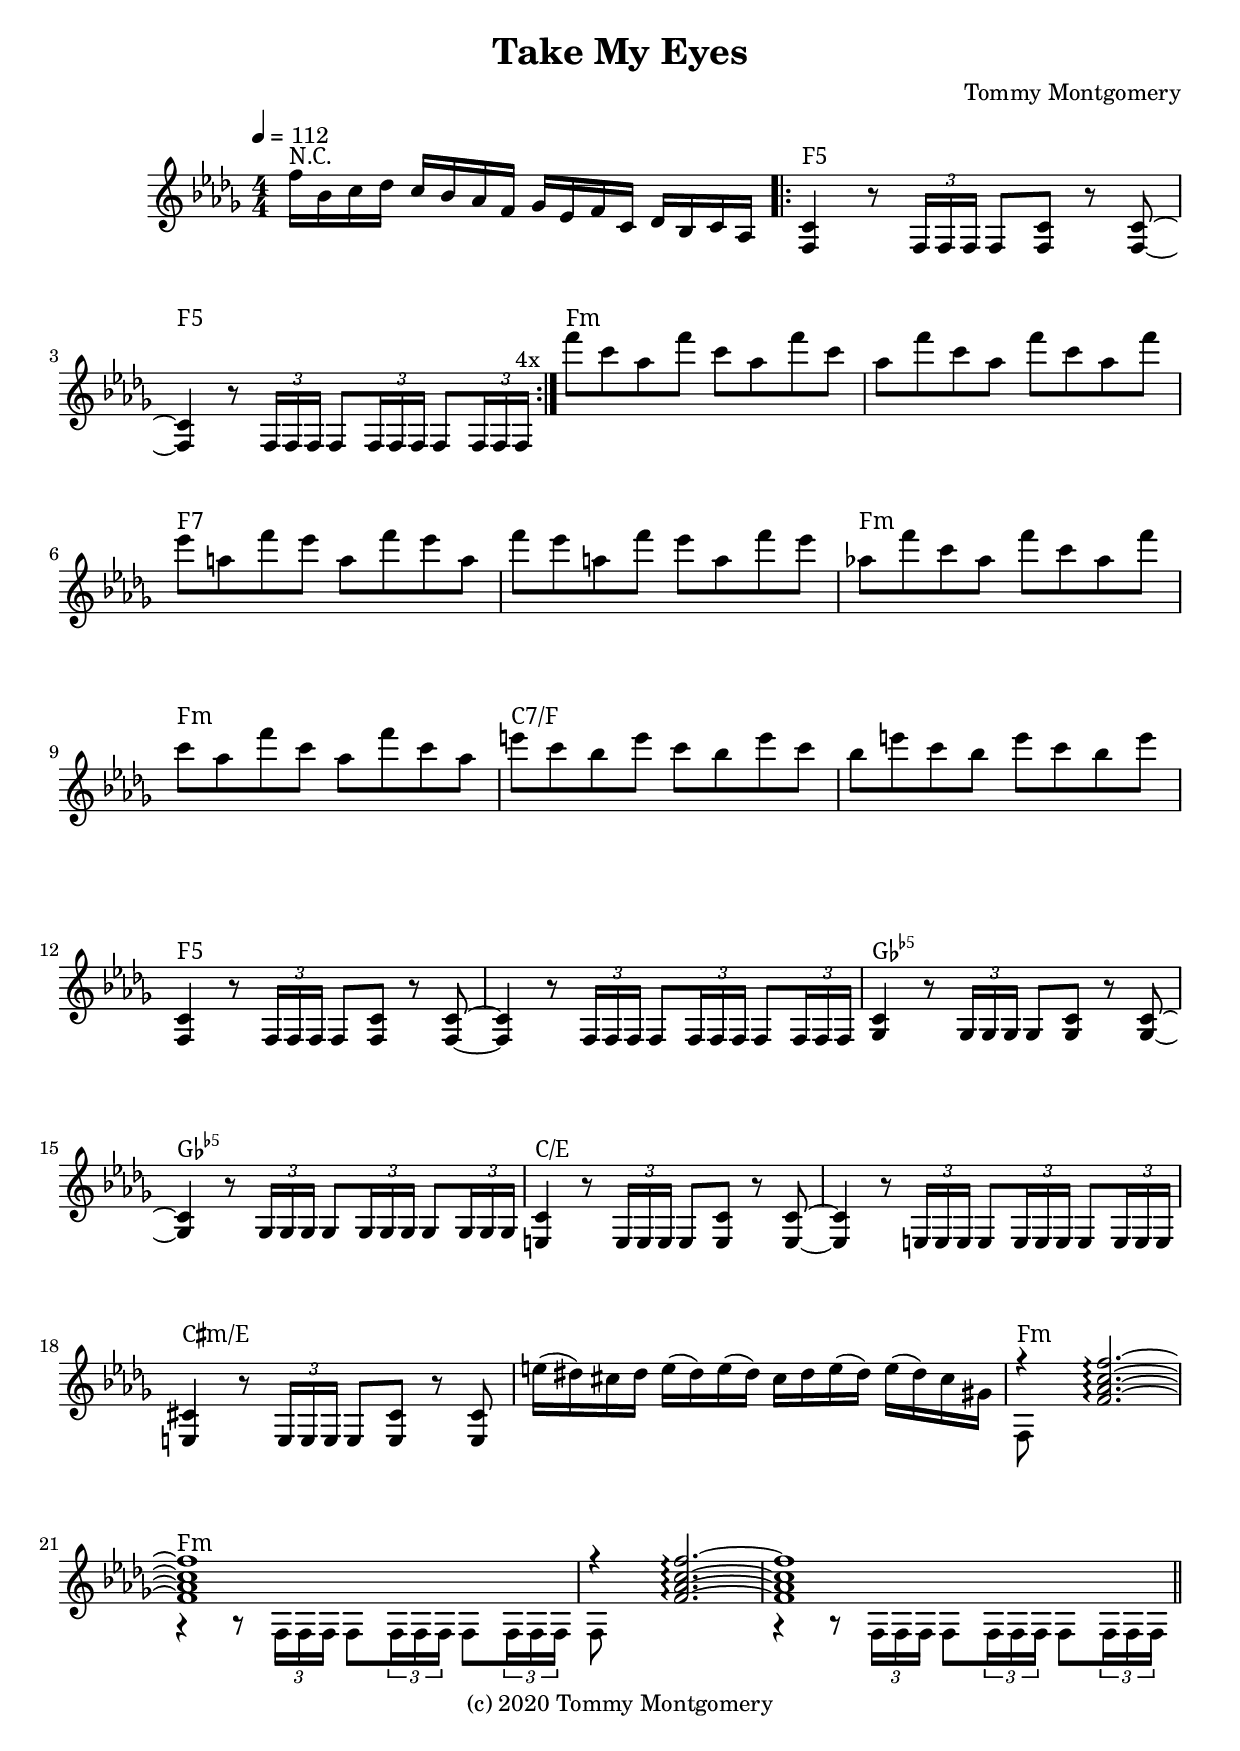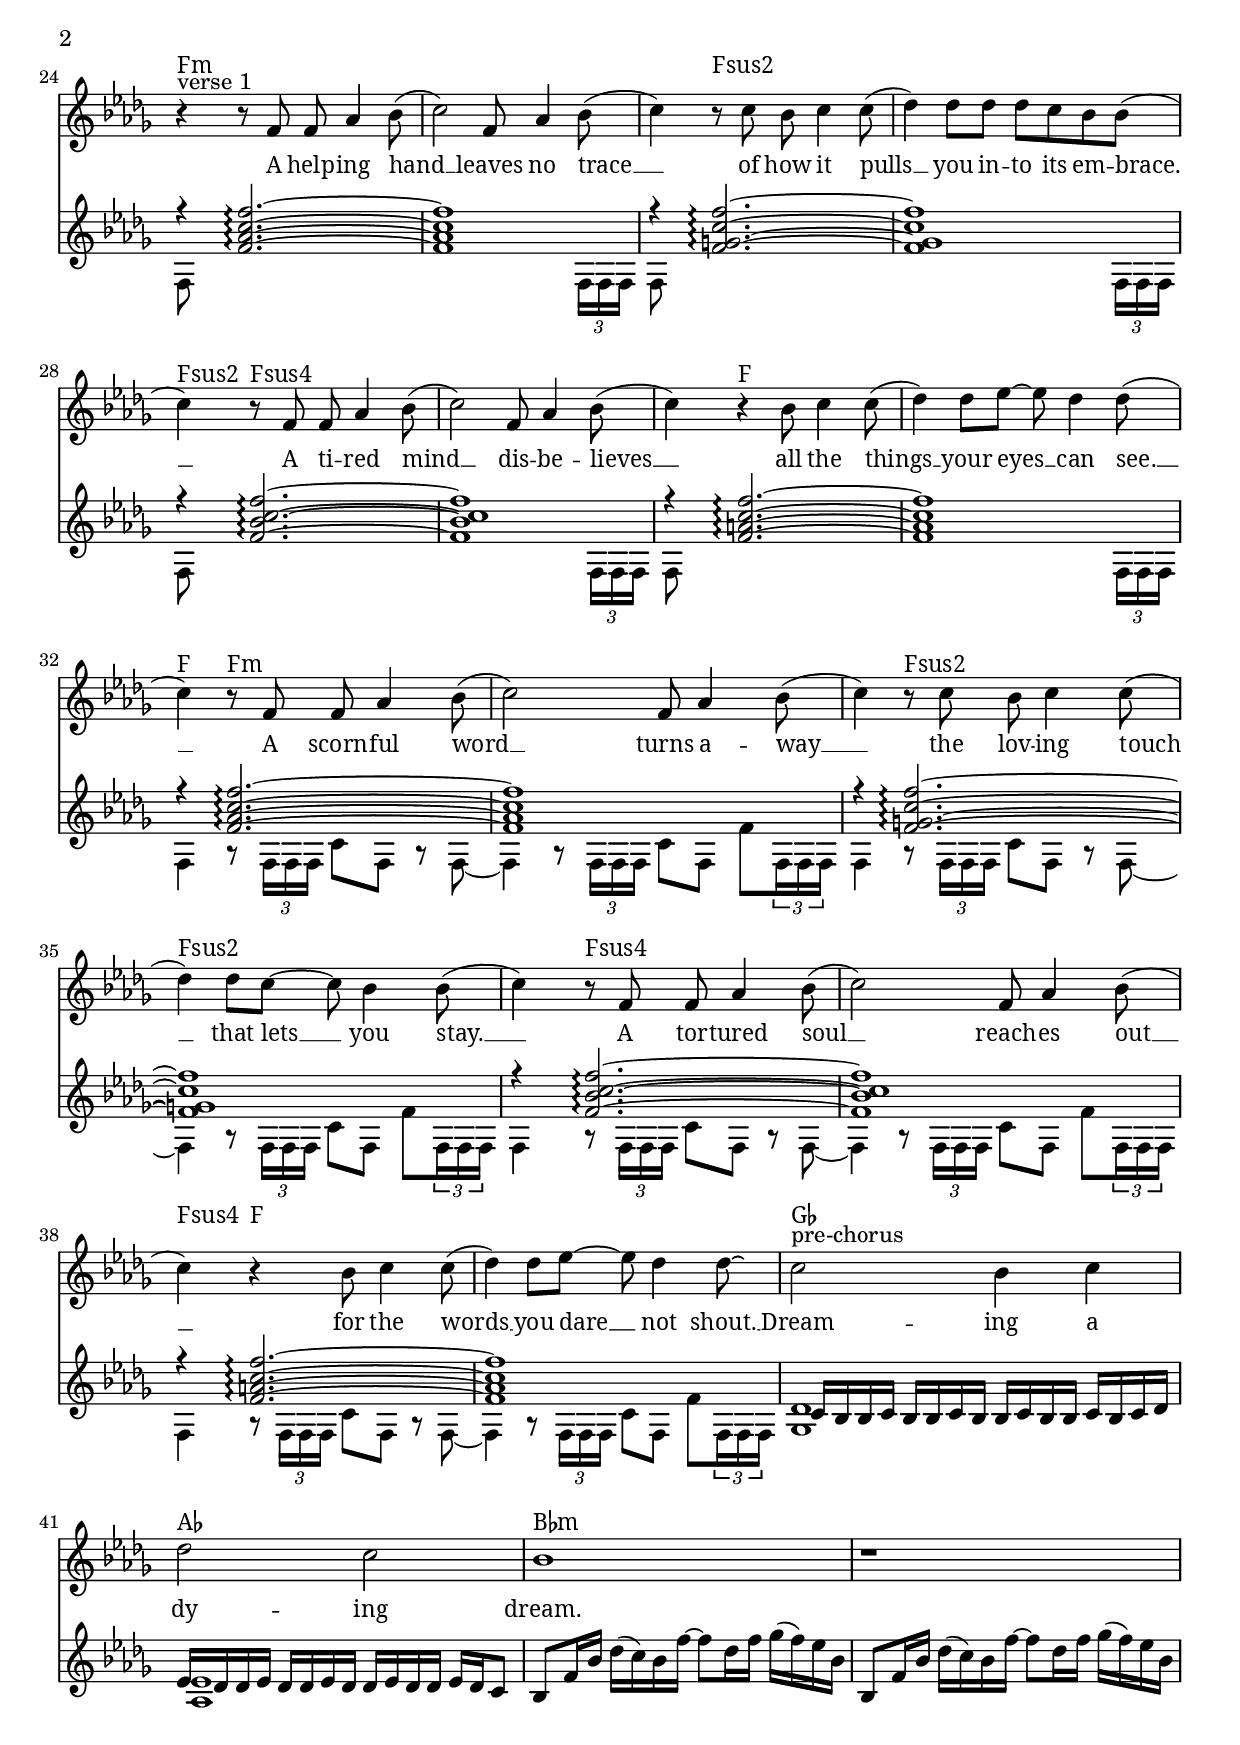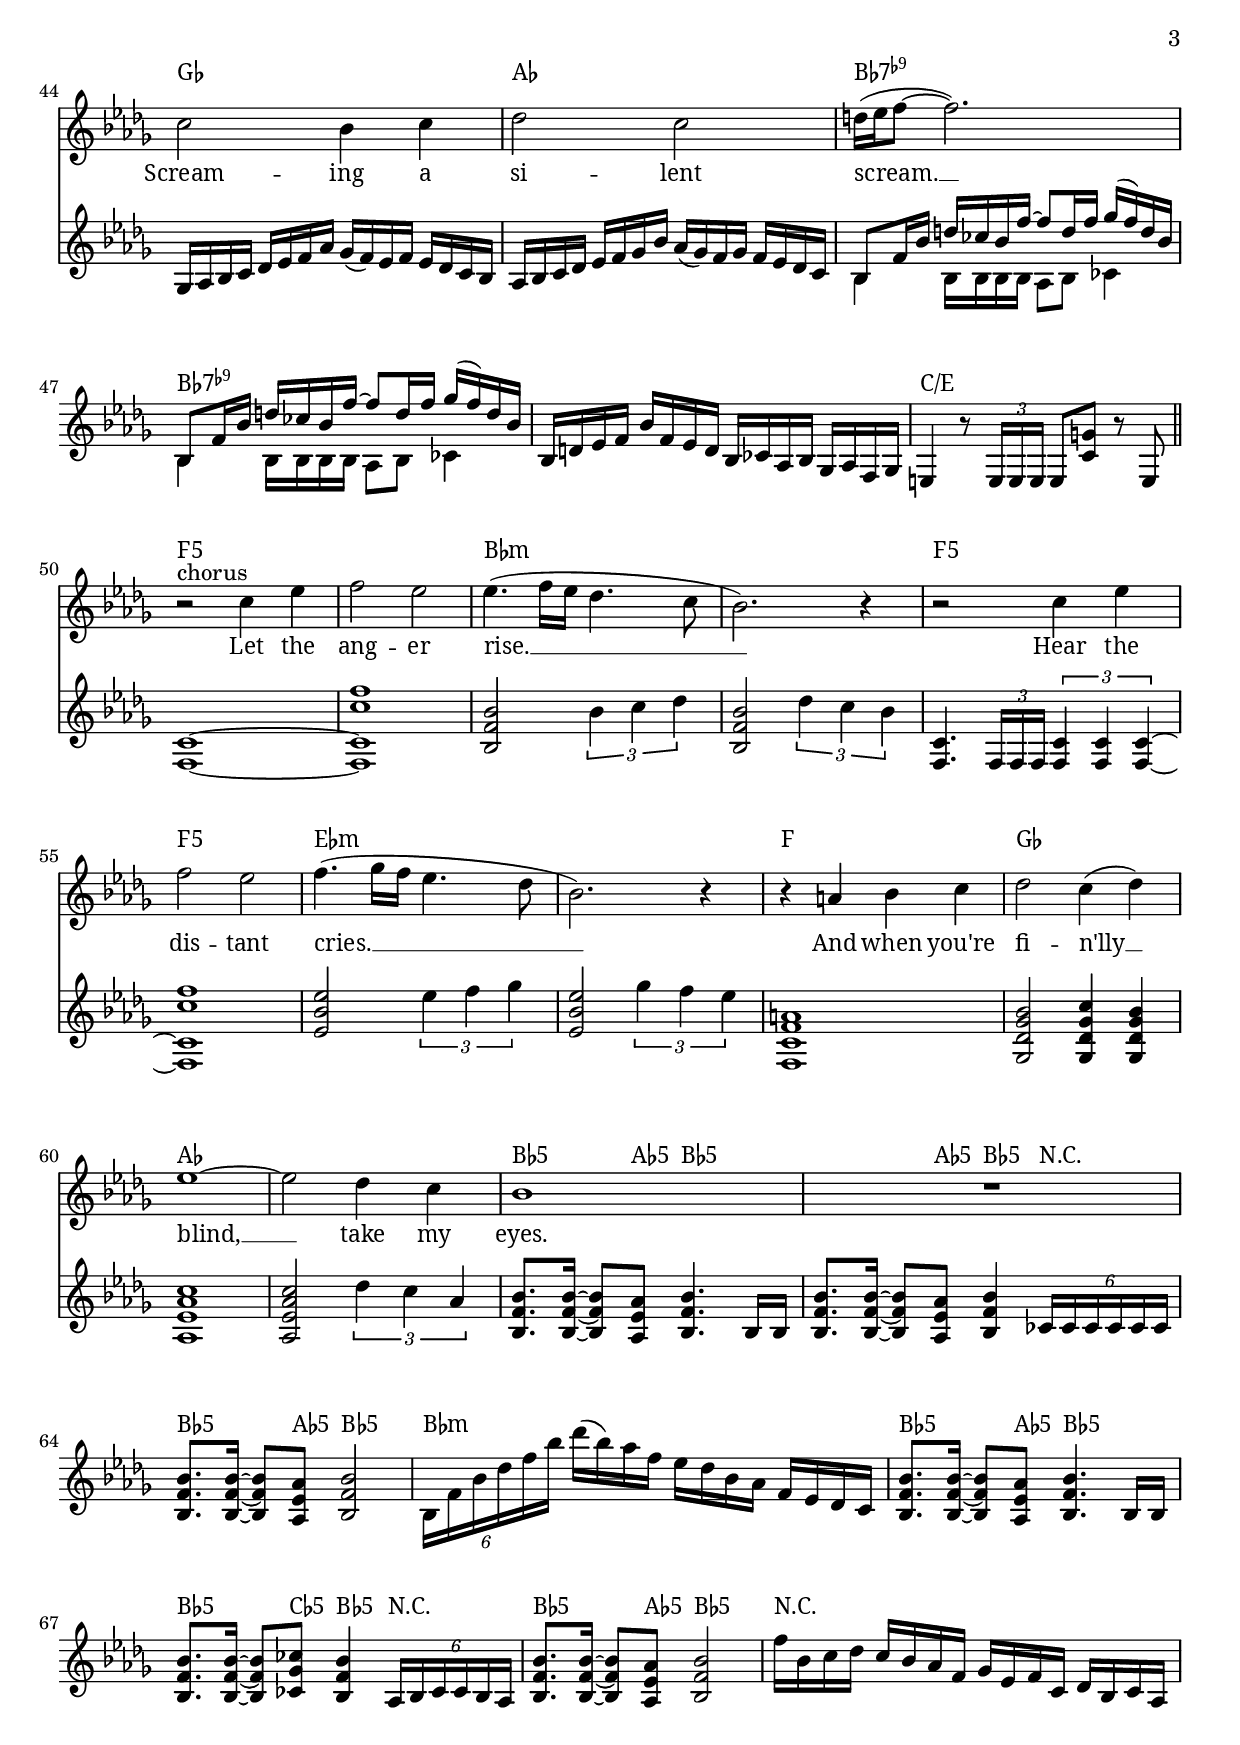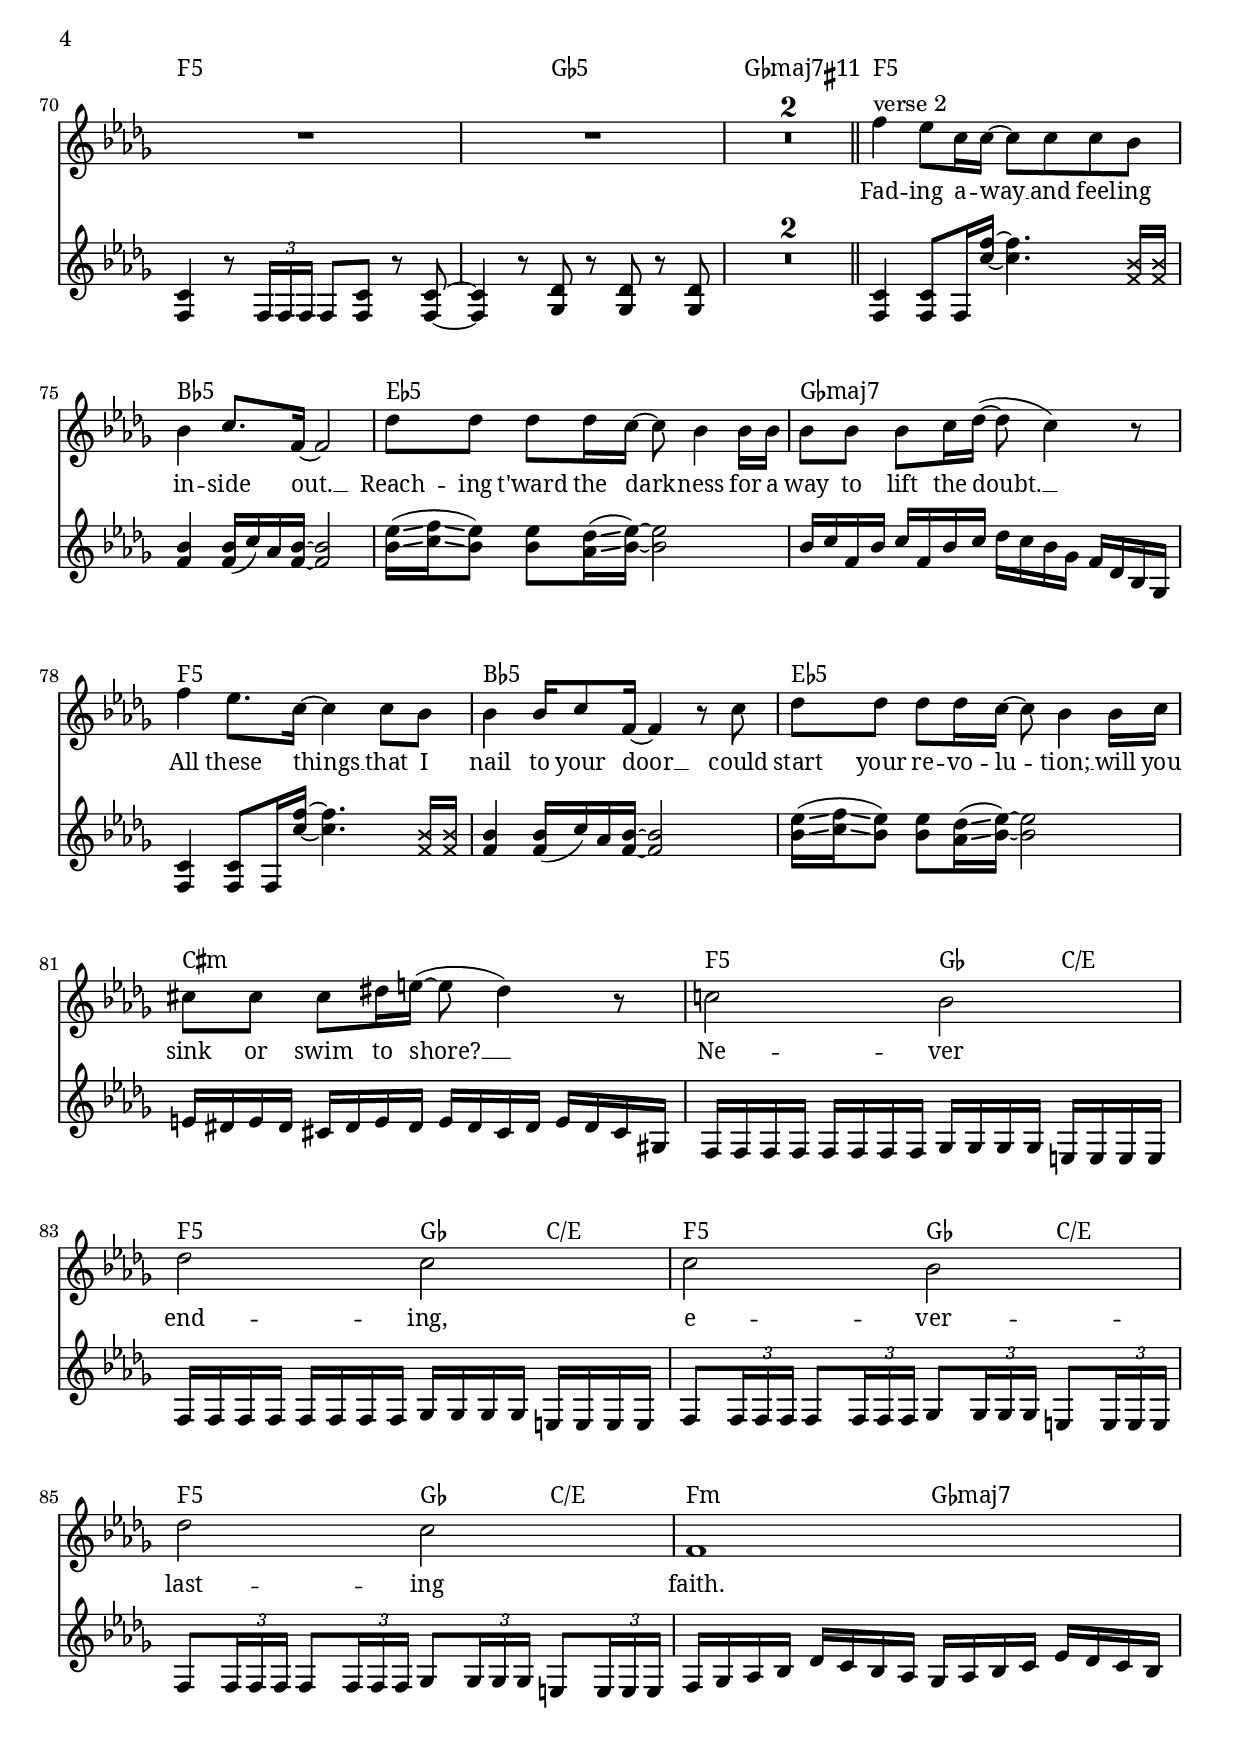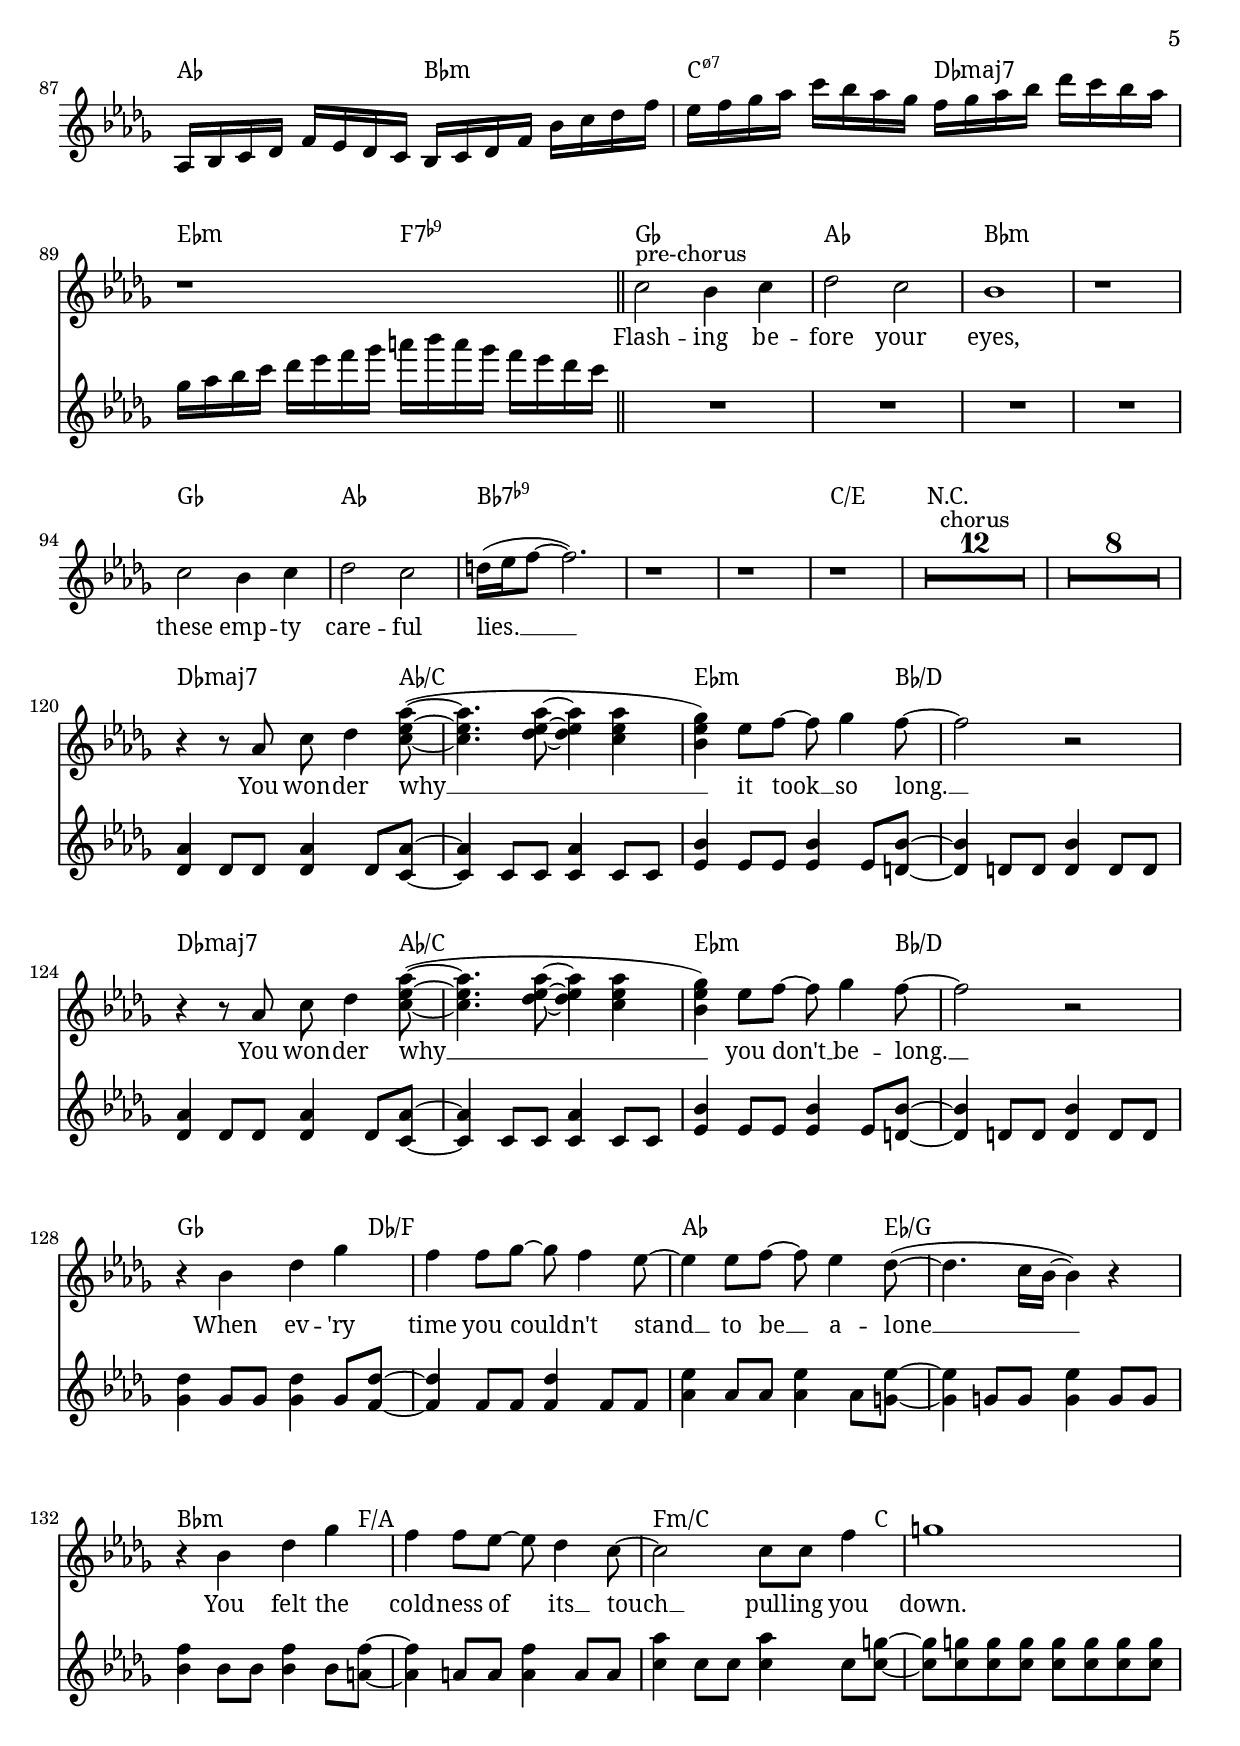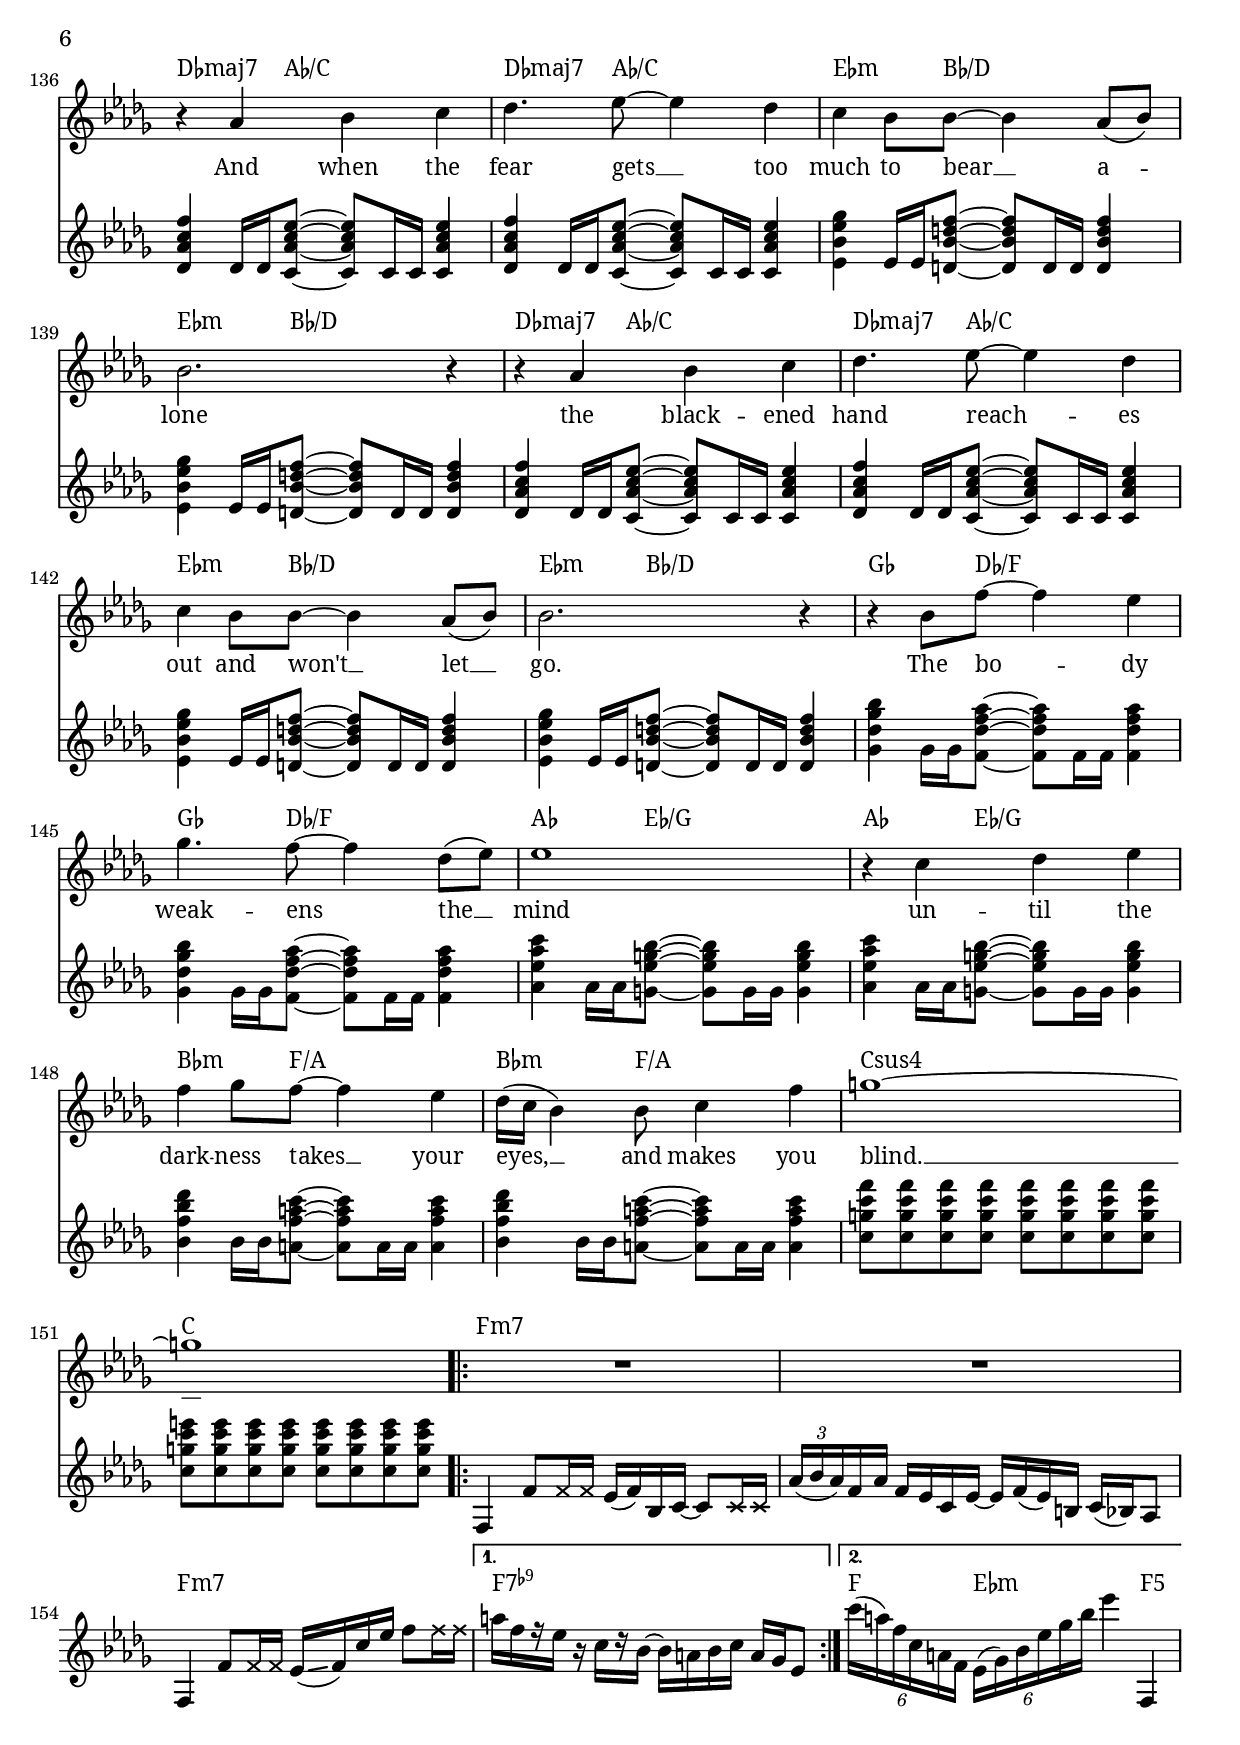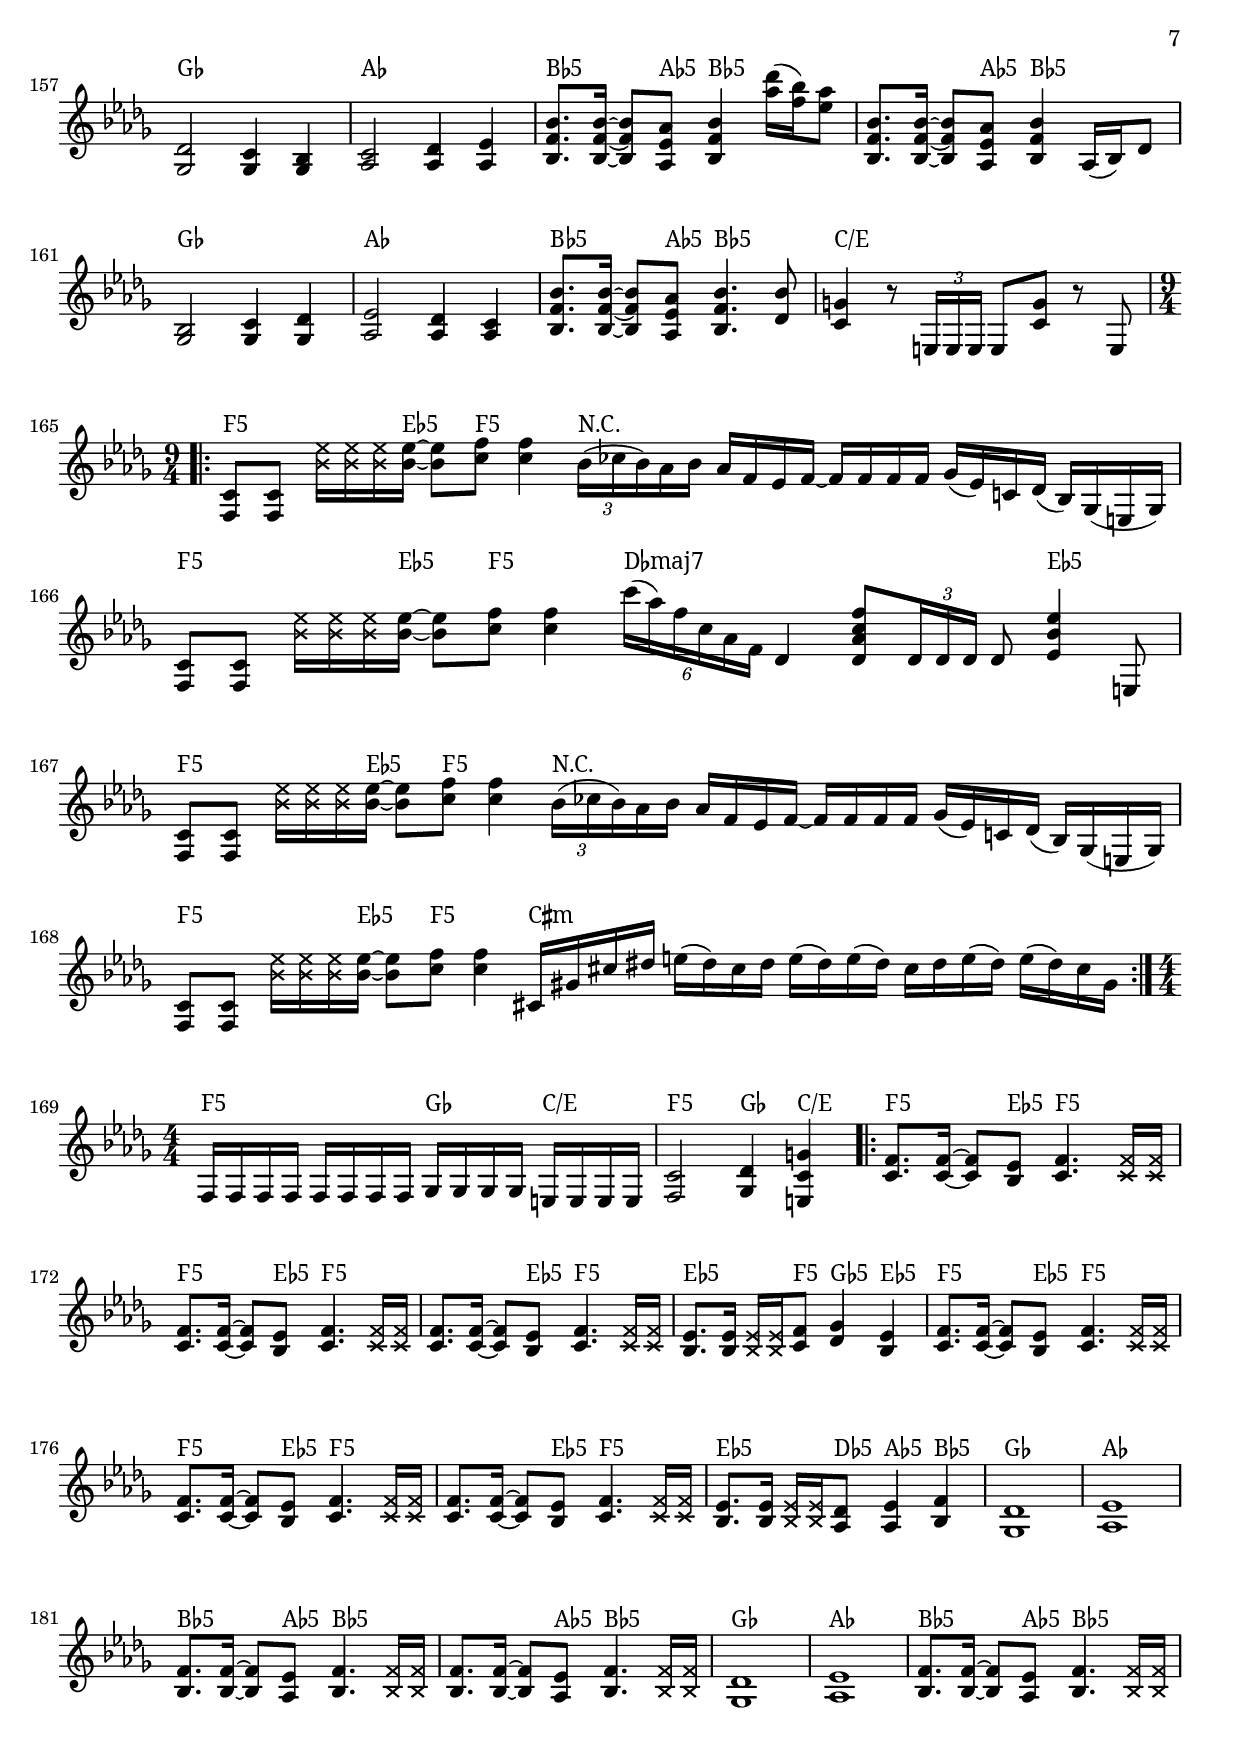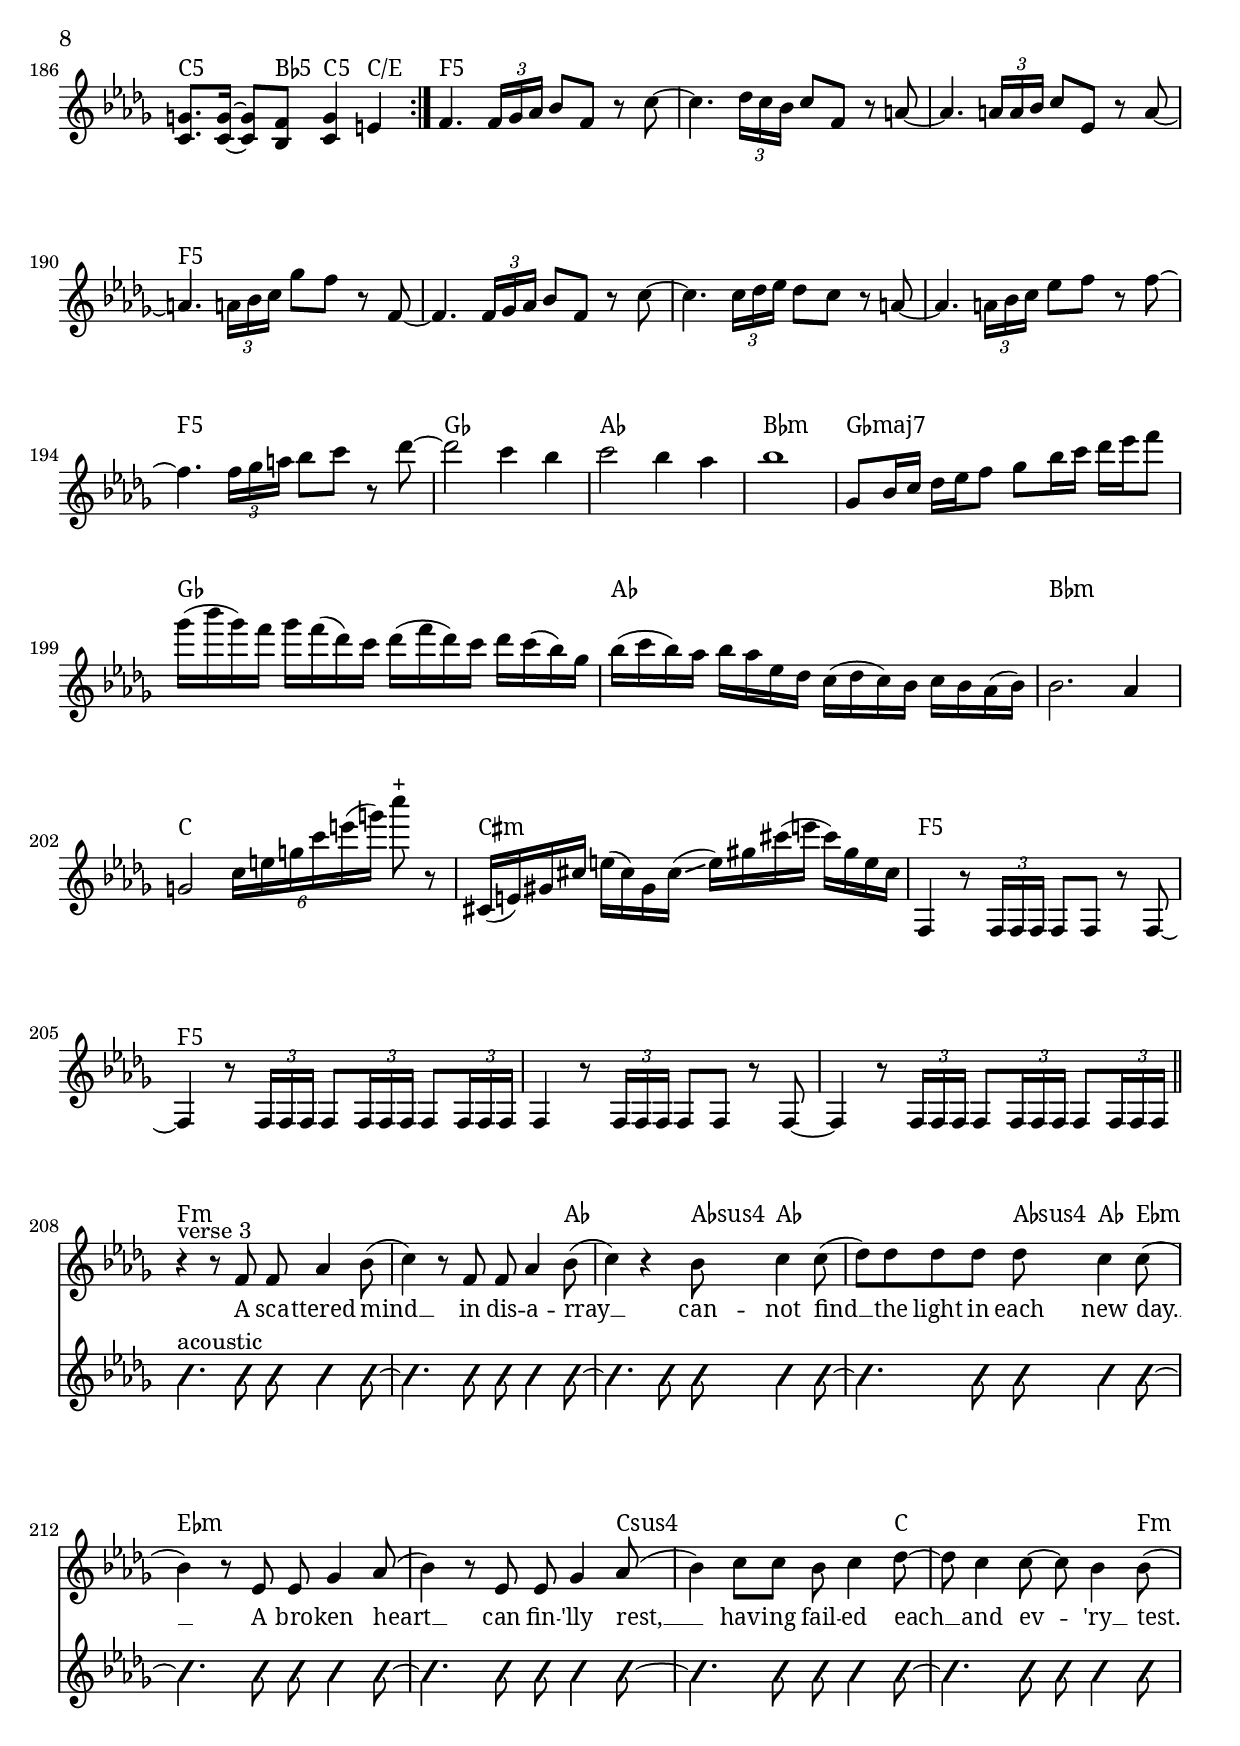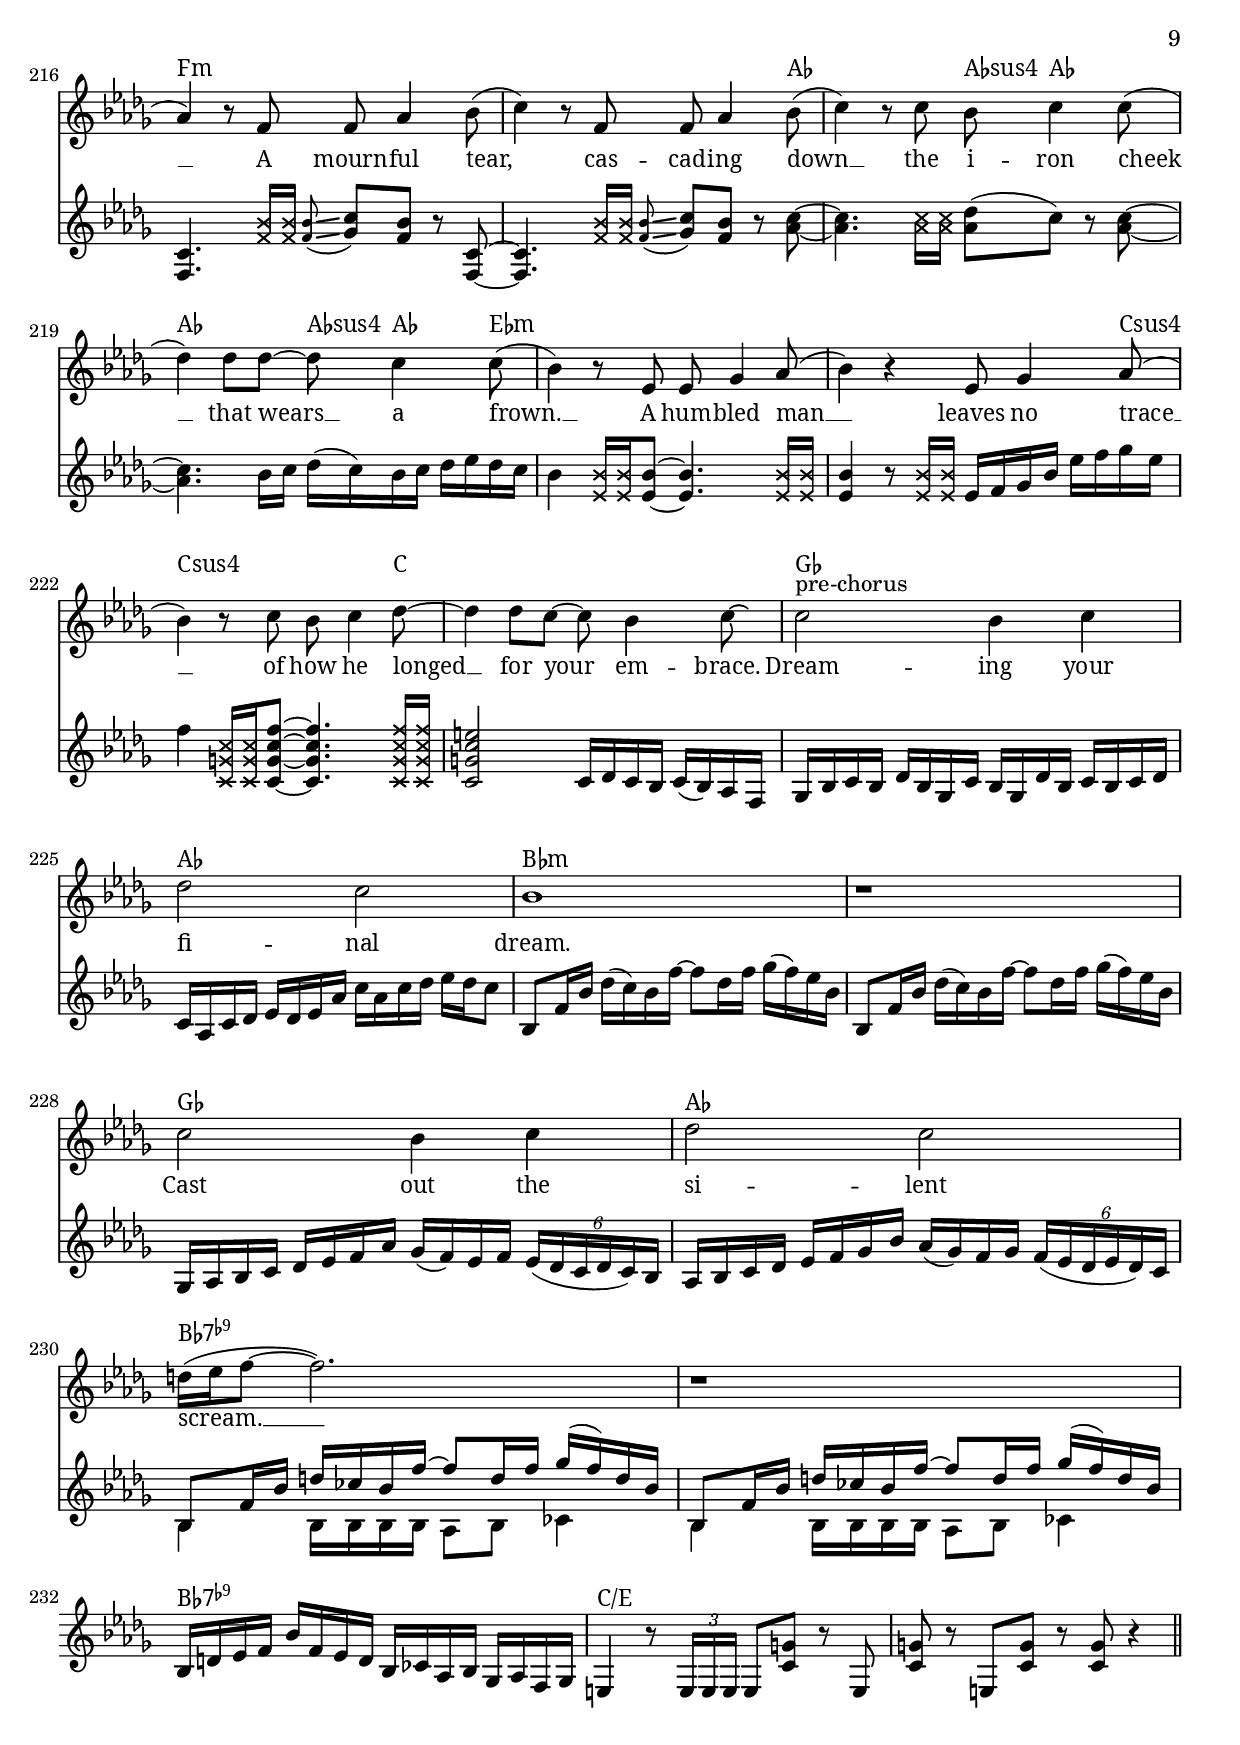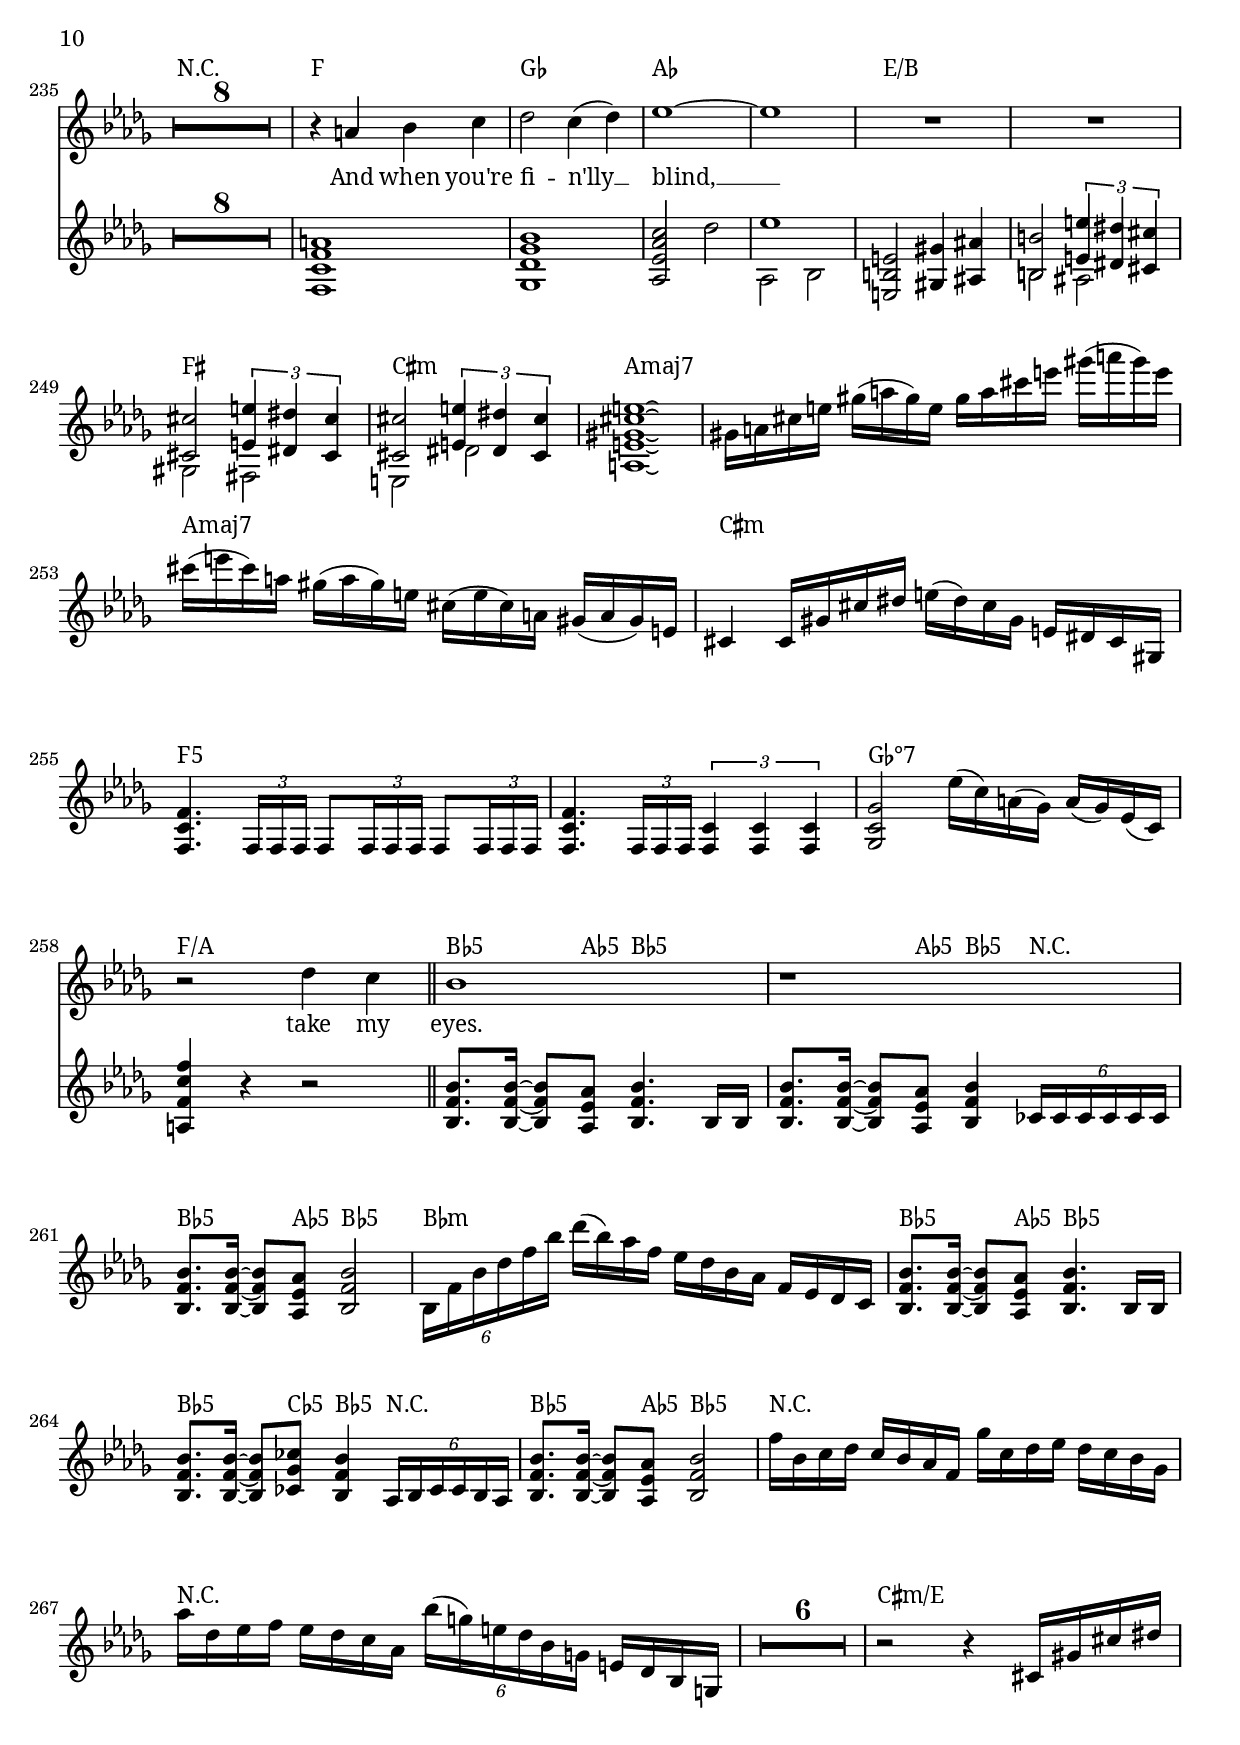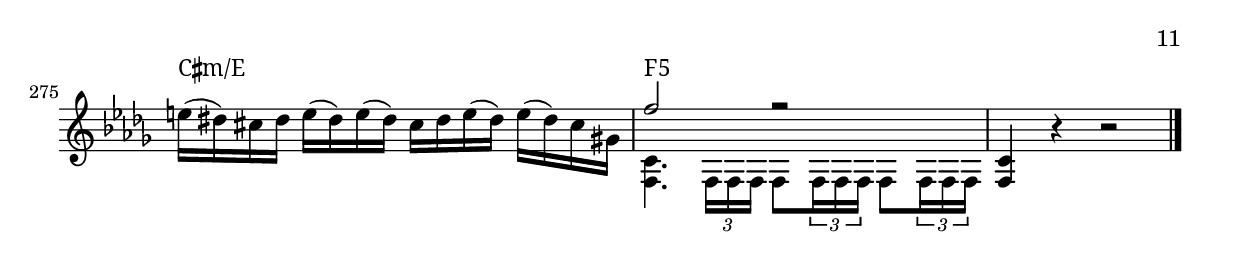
\version "2.18.2"
\language "english"

\header {
  title = "Take My Eyes"
  composer = "Tommy Montgomery"
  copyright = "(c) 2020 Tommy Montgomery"
}

global = {
  \key f \phrygian
  \set Staff.printKeyCancellation = ##f
  \numericTimeSignature
  \compressFullBarRests
  \omit Voice.StringNumber
  \override TupletBracket #'bracket-visibility = #'if-no-beam
  \override MultiMeasureRest.expand-limit = #3
  \override Score.ChordName.font-name = #"Noto Serif"
  \override Score.ChordName.font-size = #0
  \override Score.LyricText.font-name = #"Noto Serif"
  \override Score.LyricText.font-size = #0
  \time 4/4
  \tempo 4 = 112
}

introRiff = \relative c'' {
  f16 bf, c df c bf af f gf ef f c df bf c af |
}

guitarOne = \relative c {
   \introRiff

  \repeat volta 4 {
   <f c'>4 r8 \tuplet 3/2 { f16 f f } f8 <f c'> r <f c'> ~ |
   q4 r8 \tuplet 3/2 { f16 f f } f8 \tuplet 3/2 { f16 f f } f8 \tuplet 3/2 { f16 f f^"4x" } |
  }

  f'''8 c af f' c af f' c | af f' c af f' c af f' |
  ef a, f' ef a, f' ef a, | f' ef a, f' ef a, f' ef |
  af,! f' c af f' c af f' | c af f' c af f' c af |
  e' c bf e c bf e c | bf e c bf e c bf e |

  <f,,, c'>4 r8 \tuplet 3/2 { f16 f f } f8 <f c'> r <f c'> ~ |
  q4 r8 \tuplet 3/2 { f16 f f } f8 \tuplet 3/2 { f16 f f } f8 \tuplet 3/2 { f16 f f } |
  <gf c>4 r8 \tuplet 3/2 { gf16 gf gf } gf8 <gf c> r <gf c> ~ |
  q4 r8 \tuplet 3/2 { gf16 gf gf } gf8 \tuplet 3/2 { gf16 gf gf } gf8 \tuplet 3/2 { gf16 gf gf } |
  <e c'>4 r8 \tuplet 3/2 { e16 e e } e8 <e c'> r <e c'> ~ |
  q4 r8 \tuplet 3/2 { e16 e e } e8 \tuplet 3/2 { e16 e e } e8 \tuplet 3/2 { e16 e e } |
  <e cs'>4 r8 \tuplet 3/2 { e16 e e } e8 <e cs'> r <e cs'> |
  e''16( ds) cs ds e( ds) e( ds) cs ds e( ds) e( ds) cs gs |


  \repeat unfold 2 {
    <<
      { r4 <f af c f>2.\arpeggio ~ | q1 | } \\
      { f,8 s s4 s2 | r4 r8 \tuplet 3/2 { f16 f f } f8 \tuplet 3/2 { f16 f f } f8 \tuplet 3/2 { f16 f f } }
    >>
  }

  \bar "||"


  <<
    { r4 <f' af c f>2.\arpeggio ~ | q1 | } \\
    { f,8 s s4 s2 | s2 s4 s8 \tuplet 3/2 { f16 f f } }
  >>

  <<
    { r4 <f' g c f>2.\arpeggio ~ | q1 | } \\
    { f,8 s s4 s2 | s2 s4 s8 \tuplet 3/2 { f16 f f } }
  >>

  <<
    { r4 <f' bf c f>2.\arpeggio ~ | q1 | } \\
    { f,8 s s4 s2 | s2 s4 s8 \tuplet 3/2 { f16 f f } }
  >>

  <<
    { r4 <f' a c f>2.\arpeggio ~ | q1 | } \\
    { f,8 s s4 s2 | s2 s4 s8 \tuplet 3/2 { f16 f f } }
  >>

  <<
    { r4 <f' af c f>2.\arpeggio ~ | q1 | } \\
    { f,4 r8 \tuplet 3/2 { f16 f f } c'8 f, r f ~ | f4 r8 \tuplet 3/2 { f16 f f } c'8 f, f' \tuplet 3/2 { f,16 f f } }
  >>

  <<
    { r4 <f' g c f>2.\arpeggio ~ | q1 | } \\
    { f,4 r8 \tuplet 3/2 { f16 f f } c'8 f, r f ~ | f4 r8 \tuplet 3/2 { f16 f f } c'8 f, f' \tuplet 3/2 { f,16 f f } }
  >>

  <<
    { r4 <f' bf c f>2.\arpeggio ~ | q1 | } \\
    { f,4 r8 \tuplet 3/2 { f16 f f } c'8 f, r f ~ | f4 r8 \tuplet 3/2 { f16 f f } c'8 f, f' \tuplet 3/2 { f,16 f f } }
  >>

  <<
    { r4 <f' a c f>2.\arpeggio ~ | q1 | } \\
    { f,4 r8 \tuplet 3/2 { f16 f f } c'8 f, r f ~ | f4 r8 \tuplet 3/2 { f16 f f } c'8 f, f' \tuplet 3/2 { f,16 f f } }
  >>

  <<
    { c'16 bf bf c bf bf c bf bf c bf bf c bf c df | } \\
    { <gf, df'>1 | }
  >>

  <<
    { ef'16 df df ef df df ef df df ef df df ef df c8 | } \\
    { <af ef'>1 | }
  >>

  \repeat unfold 2 { bf8 f'16 bf df( c) bf f' ~ f8 df16 f gf( f) ef bf | }

  gf, af bf c df ef f af gf( f) ef f ef df c bf |
  af bf c df ef f gf bf af( gf) f gf f ef df c |

  \repeat unfold 2 {
    <<
      { bf8 f'16 bf d cf bf f' ~ f8 d16 f gf( f) d bf | } \\
      { bf,4 bf16 bf bf bf af8 bf cf4 | }
    >>
  }

  bf16 d ef f bf f ef d bf cf af bf gf af f gf |
  e4 r8 \tuplet 3/2 { e16 e e } e8 <c' g'>8 r e, |

  % chorus
  <f c'>1 ~ | <f c' c' f> |
  <bf f' bf>2 \tuplet 3/2 { bf'4 c df } |
  <bf, f' bf>2 \tuplet 3/2 { df'4 c bf } |

  <f, c'>4. \tuplet 3/2 { f16 f f } \tuplet 3/2 { <f c'>4 q q ~ } |
  <f c' c' f>1 |

  <ef' bf' ef>2 \tuplet 3/2 { ef'4 f gf } |
  <ef, bf' ef>2 \tuplet 3/2 { gf'4 f ef } |

  <f,, c' f a>1 | <gf df' gf bf>2 <gf df' gf c>4 <gf df' gf bf> |
  <af ef' af c>1 | q2 \tuplet 3/2 { df'4 c af } |

  <bf, f' bf>8. q16 ~ q8 <af ef' af> <bf f' bf>4. bf16 bf |
  <bf f' bf>8. q16 ~ q8 <af ef' af> <bf f' bf>4 \tuplet 6/4 { cf16 cf cf cf cf cf } |
  <bf f' bf>8. q16 ~ q8 <af ef' af> <bf f' bf>2 |
  \tuplet 6/4 { bf16 f' bf df f bf } df( bf) af f ef df bf af f ef df c |

  <bf f' bf>8. q16 ~ q8 <af ef' af> <bf f' bf>4. bf16 bf |
  <bf f' bf>8. q16 ~ q8 <cf gf' cf> <bf f' bf>4 \tuplet 6/4 { af16 bf cf cf bf af } |
  <bf f' bf>8. q16 ~ q8 <af ef' af> <bf f' bf>2 |
  \introRiff

  <f c'>4 r8 \tuplet 3/2 { f16 f f } f8 <f c'> r <f c'> ~ |
  q4 r8 <gf df'> r <gf df'> r <gf df'> |
  R1*2 |



  \bar "||"

  % verse 2
  \repeat unfold 2 {
    <f c'>4 q8 f16 <c'' f> ~ q4. \xNotesOn <f, bf>16 q \xNotesOff |
    q4 q16( c') af <f bf> ~ q2 |
    <bf ef>16\glissando( <c f>\glissando <bf ef>8) q8 <af df>16\glissando( <bf ef>) ~ q2 |
  }
  \alternative {
    { bf16 c f, bf c f, bf c df c bf gf f df bf gf | }
    { e'16 ds e ds cs ds e ds e ds cs ds e ds cs gs | }
  }

  f16 f f f f f f f gf gf gf gf e e e e |
  f16 f f f f f f f gf gf gf gf e e e e |
  \repeat unfold 2 {
    f8 \tuplet 3/2 { f16 f f } f8 \tuplet 3/2 { f16 f f } gf8 \tuplet 3/2 { gf16 gf gf } e8 \tuplet 3/2 { e16 e e } |
  }

  f16 gf af bf df c bf af gf af bf c ef df c bf |
  af bf c df f ef df c bf c df f bf c df f |
  ef f gf af c bf af gf f gf af bf df c bf af |
  gf af bf c df ef f gf a bf a gf f ef df c |


  \bar "||"

  % pre-chorus
  R1*10 |

  % chorus
  R1*12^"chorus" |
  R1*8^"post chorus stuff" |

  % bridge
  \repeat unfold 2 {
    <df,, af'>4 df8 df <df af'>4 df8 <c af'> ~ |
    q4 c8 c <c af'>4 c8 c |
    <ef bf'>4 ef8 ef <ef bf'>4 ef8 <d bf'>8 ~ |
    q4 d8 d <d bf'>4 d8 d |
  }

  <gf df'>4 gf8 gf <gf df'>4 gf8 <f df'>8 ~ |
  q4 f8 f <f df'>4 f8 f |
  <af ef'>4 af8 af <af ef'>4 af8 <g ef'>8 ~ |
  q4 g8 g <g ef'>4 g8 g |

  <bf f'>4 bf8 bf <bf f'>4 bf8 <a f'>8 ~ |
  q4 a8 a <a f'>4 a8 a |
  <c af'>4 c8 c <c af'>4 c8 <c g'> ~ |
  q8 q q q q q q q |

  \repeat unfold 2{
    \repeat unfold 2 { <df, af' c f>4 df16 df <c af' c ef>8 ~ q8 c16 c <c af' c ef>4 | }
    \repeat unfold 2 { <ef bf' ef gf>4 ef16 ef <d bf' d f>8 ~ q8 d16 d <d bf' d f>4 | }
  }
  \repeat unfold 2 { <gf df' gf bf>4 gf16 gf <f df' f af>8 ~ q8 f16 f <f df' f af>4 | }
  \repeat unfold 2 { <af ef' af c>4 af16 af <g ef' g bf>8 ~ q8 g16 g <g ef' g bf>4 | }
  \repeat unfold 2 { <bf f' bf df>4 bf16 bf <a f' a c>8 ~ q8 a16 a <a f' a c>4 | }
  <c g' c f>8 q q q q q q q |
  <c g' c e> q q q q q q q |

  % bluesy time

  \repeat volta 2 {
    f,,4 f'8 \xNotesOn f16 f \xNotesOff ef( f) bf, c ~ c8 \xNotesOn c16 c \xNotesOff |
    \tuplet 3/2 { af'16( bf af) } f af f ef c ef ~ ef f( ef) b c( bf) af8 |
    f4 f'8 \xNotesOn f16 f \xNotesOff ef16\glissando( f) c' ef f8 \xNotesOn f16 f \xNotesOff  |
  }
  \alternative {
    { a[ f r ef] r c[ r bf] ~ bf a bf c a gf ef8 | }
    { \tuplet 6/4 4 { c''16( a) f c a f ef( gf) bf ef gf bf } ef4 f,,, | }
  }

  <gf df'>2 <gf c>4 <gf bf> |
  <af c>2 <af df>4 <af ef'> |
  <bf f' bf>8. q16 ~ q8 <af ef' af> <bf f' bf>4 <af'' df>16( <f bf>) <ef af>8 |
  <bf, f' bf>8. q16 ~ q8 <af ef' af> <bf f' bf>4 af16( bf) df8 |

  <gf, bf>2 <gf c>4 <gf df'> |
  <af ef'>2 <af df>4 <af c> |
  <bf f' bf>8. q16 ~ q8 <af ef' af> <bf f' bf>4. <df bf'>8 |
  <c g'>4 r8 \tuplet 3/2 { e,16 e e } e8 <c' g'> r e, |

  \time #'(1 1 1 1 1 1 1 1 1) 9/4
  \repeat volta 2 {
    \repeat unfold 2 {
       <f c'>8 q \xNotesOn <bf' ef>16 q q \xNotesOff q ~ q8 <c f> q4
      \tuplet 3/2 { bf16( cf bf) } af bf af f ef f ~ f f f f gf( ef) c! df( bf) gf( e gf) |
    }
    \alternative {
      {
        <f c'>8 q \xNotesOn <bf' ef>16 q q \xNotesOff q ~ q8 <c f> q4
        \tuplet 6/4 { c'16( af) f c af f } df4 <df af' c f>8 \tuplet 3/2 { df16 df df } df8 <ef bf' ef>4 e,8 |
      }
      {
        <f c'>8 q \xNotesOn <bf' ef>16 q q \xNotesOff q ~ q8 <c f> q4
        cs,16 gs' cs ds e( ds) cs ds e( ds) e( ds) cs ds e( ds) e( ds) cs gs |
      }
    }
  }

  \time 4/4
  f,16 f f f f f f f gf gf gf gf e e e e |
  <f c'>2 <gf df'>4 <e c' g'> |



  % solo
  \repeat volta 2 {
    \repeat unfold 2 {
      \repeat unfold 3 {
        <c' f>8. q16 ~ q8 <bf ef> <c f>4. \xNotesOn <c f>16 q \xNotesOff |
      }
    }
    \alternative {
      { <bf ef>8. q16 \xNotesOn <bf ef>16 q \xNotesOff <c f>8 <df gf>4 <bf ef> | }
      { <bf ef>8. q16 \xNotesOn <bf ef>16 q \xNotesOff <af df>8 <af ef'>4 <bf f'> | }
    }

    <gf df'>1 | <af ef'> |
    \repeat unfold 2 { <bf f'>8. q16 ~ q8 <af ef'> <bf f'>4. \xNotesOn <bf f'>16 q \xNotesOff | }
    <gf df'>1 | <af ef'> |
    <bf f'>8. q16 ~ q8 <af ef'> <bf f'>4. \xNotesOn <bf f'>16 q \xNotesOff |
    <c g'>8. q16 ~ q8 <bf f'> <c g'>4 e |
  }

  % interlude 2
  f4. \tuplet 3/2 { f16 gf af } bf8 f r c' ~ |
  c4. \tuplet 3/2 { df16 c bf } c8 f, r a ~ |
  a4. \tuplet 3/2 { a16 a bf } c8 ef, r a ~ |
  a4. \tuplet 3/2 { a16 bf c } gf'8 f r f, ~ |

  f4. \tuplet 3/2 { f16 gf af } bf8 f r c' ~ |
  c4. \tuplet 3/2 { c16 df ef } df8 c r a ~ |
  a4. \tuplet 3/2 { a16 bf c } ef8 f r f ~ |
  f4. \tuplet 3/2 { f16 gf a } bf8 c r df8 ~ |

  df2 c4 bf |
  c2 bf4 af |
  bf1 |
  gf,8 bf16 c df ef f8 gf bf16 c df ef f8 |

  gf16( bf gf) f gf f( df) c df( f df) c df c( bf) gf |
  bf( c bf) af bf af ef df c( df c) bf c bf af( bf) |
  bf2. af4 |
  g2 \tuplet 6/4 { c16 e g c e( g) } c8^"+" r |

  cs,,,16( e) gs cs e( cs) gs cs\glissando( e) gs cs( e cs) gs e cs |

  \repeat unfold 2 {
    f,,4 r8 \tuplet 3/2 { f16 f f } f8 f r f ~ |
    f4 r8 \tuplet 3/2 { f16 f f } f8 \tuplet 3/2 { f16 f f } f8 \tuplet 3/2 { f16 f f } |
  }

  \bar "||"

  % verse 3
  \override Staff.NoteHead.style = #'slash
  bf'4.^"acoustic" bf8 bf8 bf4 bf8 ~ | bf4. bf8 bf8 bf4 bf8 ~ | bf4. bf8 bf8 bf4 bf8 ~ | bf4. bf8 bf8 bf4 bf8 ~ |
  bf4. bf8 bf8 bf4 bf8 ~ | bf4. bf8 bf8 bf4 bf8 ~ | bf4. bf8 bf8 bf4 bf8 ~ | bf4. bf8 bf8 bf4 bf8 |
  \revert Staff.NoteHead.style

  <f, c'>4. \xNotesOn <f' bf>16 q \xNotesOff \grace <f bf>8\glissando( <gf c>8) <f bf> r <f, c'> ~ |
  <f c'>4. \xNotesOn <f' bf>16 q \xNotesOff \grace <f bf>8\glissando( <gf c>8) <f bf> r <af c> ~ |
  q4. \xNotesOn q16 q \xNotesOff <af df>8( c) r <af c> ~ |
  q4. bf16 c df( c) bf c df ef df c  |

  bf4 \xNotesOn <ef, bf'>16 q \xNotesOff q8 ~ q4. \xNotesOn q16 q \xNotesOff |
  q4 r8 \xNotesOn <ef bf'>16 q \xNotesOff ef16 f gf bf ef f gf ef |
  f4 \xNotesOn <c, g' c>16 q \xNotesOff <c g' c f>8 ~ q4. \xNotesOn q16 q \xNotesOff |
  <c g' c e>2 c16 df c bf c( bf) af f |

  gf16 bf c bf df bf gf c bf gf df' bf c bf c df |
  c af c df ef df ef af c af c df ef df c8 |
  \repeat unfold 2 { bf,8 f'16 bf df( c) bf f' ~ f8 df16 f gf( f) ef bf | }

  gf, af bf c df ef f af gf( f) ef f \tuplet 6/4 { ef( df c df c) bf } |
  af bf c df ef f gf bf af( gf) f gf \tuplet 6/4 { f( ef df ef df) c } |

  \repeat unfold 2 {
    <<
      { bf8 f'16 bf d cf bf f' ~ f8 d16 f gf( f) d bf | } \\
      { bf,4 bf16 bf bf bf af8 bf cf4 | }
    >>
  }

  bf16 d ef f bf f ef d bf cf af bf gf af f gf |
  e4 r8 \tuplet 3/2 { e16 e e } e8 <c' g'>8 r e, |
  <c' g'>8 r e, <c' g'> r <c g'> r4 |

  \bar "||"
  % chorus
  R1*8 |

  <f, c' f a>1 | <gf df' gf bf>1 |
  <af ef' af c>2 df' | << { ef1 } \\ { af,,2 bf } >> |

  % E
  <e, b' e>2 <gs gs'>4 <as as'> |
  << { <b b'>2 \tuplet 3/2 { <e e'>4 <ds ds'> <cs cs'> } } \\ { b2 as } >> |
  % F#
  << { <cs cs'>2 \tuplet 3/2 { <e e'>4 <ds ds'> <cs cs'> } } \\ { gs2 fs } >> |
  % C#m
  << { <cs' cs'>2 \tuplet 3/2 { <e e'>4 <ds ds'> <cs cs'> } } \\ { e,2 ds' } >> |

  % Amaj7
  <a e' gs cs e>1\laissezVibrer |
  gs'16 a cs e gs( a gs) e gs16 a cs e gs( a gs) e |
  cs( e cs) a gs( a gs) e cs( e cs) a gs( a gs) e |
  cs4 cs16 gs' cs ds e( ds) cs gs e ds cs gs |

  <f c' f>4. \tuplet 3/2 { f16 f f } f8 \tuplet 3/2 { f16 f f } f8 \tuplet 3/2 { f16 f f } |
  <f c' f>4. \tuplet 3/2 { f16 f f } \tuplet 3/2 { <f c'>4 q q } |
  <gf c gf'>2 ef''16( c) a( gf) a( gf) ef( c) |
  <a f' c' f>4 r r2 |

  \bar "||"

  <bf f' bf>8. q16 ~ q8 <af ef' af> <bf f' bf>4. bf16 bf |
  <bf f' bf>8. q16 ~ q8 <af ef' af> <bf f' bf>4 \tuplet 6/4 { cf16 cf cf cf cf cf } |
  <bf f' bf>8. q16 ~ q8 <af ef' af> <bf f' bf>2 |
  \tuplet 6/4 { bf16 f' bf df f bf } df( bf) af f ef df bf af f ef df c |

  <bf f' bf>8. q16 ~ q8 <af ef' af> <bf f' bf>4. bf16 bf |
  <bf f' bf>8. q16 ~ q8 <cf gf' cf> <bf f' bf>4 \tuplet 6/4 { af16 bf cf cf bf af } |
  <bf f' bf>8. q16 ~ q8 <af ef' af> <bf f' bf>2 |

  f''16 bf, c df c bf af f gf' c, df ef df c bf gf |
  af' df, ef f ef df c af \tuplet 6/4 { bf'( g) e df bf g } e df bf g |

  R1*6 |
  r2 r4 cs16 gs' cs ds |
  e( ds) cs ds e( ds) e( ds) cs ds e( ds) e( ds) cs gs |
  << { f'2 r2 } \\ { <f,, c'>4. \tuplet 3/2 { f16 f f } f8 \tuplet 3/2 { f16 f f } f8 \tuplet 3/2 { f16 f f } } >> |
  <f c'>4 r r2 |
  \bar "|."


}

vocalMelody = \relative c' {
  r1 |

  \repeat volta 4 R1*2 |
  R1*8 |
  R1*8

  R1*4 |

  r4^"verse 1" r8 f f af4 bf8( | c2) f,8 af4 bf8(
  c4) r8 c bf c4 c8( | df4) df8 df df c bf bf( |
  c4) r8 f, f af4 bf8( | c2) f,8 af4 bf8(
  c4) r4 bf8 c4 c8( | df4) df8 ef ~ ef df4 df8( |

  c4) r8 f, f af4 bf8( | c2) f,8 af4 bf8(
  c4) r8 c bf c4 c8( | df4) df8 c ~ c bf4 bf8( |
  c4) r8 f, f af4 bf8( | c2) f,8 af4 bf8(
  c4) r4 bf8 c4 c8( | df4) df8 ef ~ ef df4 df8\laissezVibrer |

  c2^"pre-chorus" bf4 c | df2 c | bf1 | r1 |
  c2 bf4 c | df2 c | d16( ef f8 ~ f2.) | r1 |

  r1 | r1 |

  % chorus

  \bar "||"

  r2^"chorus" c4 ef | f2 ef | ef4.( f16 ef df4. c8 | bf2.) r4 |
  r2 c4 ef | f2 ef | f4.( gf16 f ef4. df8 | bf2.) r4 |
  r4 a bf c | df2 c4( df) | ef1 ~ | ef2 df4 c |
  bf1 |

  R1*7 |
  R1*4 |

  % verse 2
  f'4^"verse 2" ef8 c16 c ~ c8 c c bf |
  bf4 c8. f,16 ~ f2 |
  df'8 df df df16 c ~ c8 bf4 bf16 bf |
  bf8 bf bf c16 df( ~ df8 c4) r8 |

  f4 ef8. c16 ~ c4 c8 bf |
  bf4 bf16 c8 f,16 ~ f4 r8 c' |
  df8 df df df16 c ~ c8 bf4 bf16 c |
  cs8 cs cs ds16 e( ~ e8 ds4) r8 |

  c!2 bf | df c | c bf | df c |
  f,1 | r1 | r1 | r1 |

  % pre-chorus 2
  c'2^"pre-chorus" bf4 c | df2 c | bf1 | r1 |
  c2 bf4 c | df2 c | d16( ef f8 ~ f2.) | r1 |
  r1 | r1 |

  % chorus 2
  R1*20^"chorus" |

  % bridge
  \repeat unfold 2 {
    r4 r8 af,8 c df4 <c ef af>8( ~ | q4. <df ef af>8 ~ q4 <c ef af>4 |
    <bf ef gf>4) ef8 f ~ f gf4 f8 ~ | f2 r2 |
  }

  r4 bf, df gf | f4 f8 gf ~ gf f4 ef8 ~ |
  ef4 ef8 f ~ f ef4 df8( ~ | df4. c16 bf ~ bf4) r4 |

  r4 bf df gf | f4 f8 ef ~ ef df4 c8 ~ |
  c2 c8 c f4 | g1 |

  r4 af, bf c | df4. ef8 ~ ef4 df |
  c4 bf8 bf ~ bf4 af8( bf) | bf2. r4 |
  r4 af bf c | df4. ef8 ~ ef4 df |
  c4 bf8 bf ~ bf4 af8( bf) | bf2. r4 |

  r4 bf8 f' ~ f4 ef | gf4. f8 ~ f4 df8( ef) |  ef1 | r4 c df ef |
  f4 gf8 f ~ f4 ef | df16( c bf4) bf8 c4 f | g1 ~ | g1 |

    % instrumental interlude
  \repeat volta 2 { R1*3 }
  \alternative { { r1 } { r1 } }
  R1*8 |

  \repeat volta 2 { R1*9/4*4 | }
  r1 | r1 |

  % guitar solo
  \repeat volta 2 { R1*16 | }

  % interlude 2
  R1*17 |
  R1*4 |

  % verse 3
  r4^"verse 3" r8 f, f af4 bf8( | c4) r8 f, f af4 bf8( |
  c4) r4 bf8 c4 c8( | df) df8 df df df c4 c8( |
  bf4) r8 ef, ef gf4 af8( | bf4) r8 ef, ef gf4 af8( |
  bf4) c8 c bf c4 df8 ~ | df c4 c8 ~ c bf4 bf8( |

  af4) r8 f f af4 bf8( | c4) r8 f, f af4 bf8( |
  c4) r8 c bf8 c4 c8( | df4) df8 df ~ df c4 c8( |
  bf4) r8 ef, ef gf4 af8( | bf4) r4 ef,8 gf4 af8( |
  bf4) r8 c bf c4 df8 ~ | df4 df8 c ~ c bf4 c8\laissezVibrer |

  % pre-chorus 3
  c2^"pre-chorus" bf4 c | df2 c | bf1 | r1 |
  c2 bf4 c | df2 c | d16( ef f8 ~ f2.) | r1 |
  r1 | r1 | r1 |

  % chorus 3
  R1*8 |
  r4 a, bf c | df2 c4( df) | ef1 ~ | ef1 |
  R1*11 |
  r2 df4 c |
  bf1 | r1 | r1 | r1 |
  R1*4 |



}

allTheLyrics = \lyricmode {
  % verse 1
  A help -- ing hand __ leaves no trace __
  of how it pulls __ you in -- to its em -- brace. __
  A ti -- red mind __ dis -- be -- lieves __
  all the things __ your eyes __ can see. __

  A scorn -- ful word __ turns a -- way __
  the lov -- ing touch __ that lets __ you stay. __
  A tor -- tured soul __ reach -- es out __
  for the words __ you dare __ not shout. __

  % pre-chorus 1
  Dream -- ing a dy -- ing dream.
  Scream -- ing a si -- lent scream. __

  % chorus 1
  Let the ang -- er rise. __
  Hear the dis -- tant cries. __
  And when you're fi -- n'lly __ blind, __ take my eyes.

  % verse 2
  Fad -- ing a -- way __ and feel -- ing in -- side out. __
  Reach -- ing t'ward the dark -- ness for a way to lift the doubt. __
  All these things __ that I nail to your door __
  could start your re -- vo -- lu -- tion; __ will you sink or swim to shore? __

  Ne -- ver end -- ing, e -- ver -- last -- ing faith.

  % pre-chorus 2
  Flash -- ing be -- fore your eyes,
  these emp -- ty care -- ful lies. __

  % interlude
  You won -- der why __ it took __ so long. __
  You won -- der why __ you don't __ be -- long. __
  When ev -- 'ry time you could -- n't stand __ to be __ a -- lone __
  You felt the cold -- ness of its __ touch __ pull -- ing you down.

  And when the fear gets __ too much to bear __ a -- lone
  the black -- ened hand reach -- es out and won't __ let __ go.
  The bo -- dy weak -- ens the __ mind
  un -- til the dark -- ness takes __ your eyes, __ and makes you blind. __

  % verse 3
  A sca -- ttered mind __ in dis -- a -- rray __
  can -- not find __ the light in each new day. __
  A bro -- ken heart __ can fin -- 'lly rest, __
  hav -- ing fail -- ed each __ and ev -- 'ry __ test. __

  A mourn -- ful tear, cas -- cad -- ing down __
  the i -- ron cheek __ that wears __ a frown. __
  A hum -- bled man __ leaves no trace __
  of how he longed __ for your em -- brace.

  % pre-chorus 3
  Dream -- ing your fi -- nal dream.
  Cast out the si -- lent scream. __

  % chorus 3
  And when you're fi -- n'lly __ blind, __
  take my eyes.

}

guitarOneStaff = \new Staff \with { midiInstrument = "distorted guitar" midiMaximumVolume = #0.6 }{ \global \guitarOne }


vox = \new Staff \with { midiInstrument = "voice oohs" midiMinimumVolume = #0.7 } {
  <<
    \new Voice = "vocalMelody" { \clef treble \global \vocalMelody }
  >>
}

demLyrics = \new Lyrics \lyricsto "vocalMelody" {
  <<
    \new Lyrics {
      \set associatedVoice = "vocalMelody"
      \allTheLyrics
    }
  >>
}

chordExceptionMusic = {
  <c e g b d'>1-\markup { "maj9" }
  <c e g b fs'>1-\markup { "maj7" \sharp "11" }
  <c ef f g bf>1-\markup { "m7sus4" }
  <c ef gf bff>1-\markup { "°7" }
  <c ef gf bf>1-\markup { \super { "ø7" } }
  <c e g d'>1-\markup { "add9" }
  <c ef g d'>1-\markup { "m(add9)" }
  <c e fs as>1-\markup { \super { \sharp "11" \sharp "13" } }
  <c g>1-\markup { "5" }
  <c e g bf>1-\markup { "7" }
  <c e g b>1-\markup { "maj7" }
  <c ef g bf>1-\markup { "m7" }
  <c f g>1-\markup { "sus4" }
  <c d g>1-\markup { "sus2" }
  <c e g bf df'>1-\markup { "7" \super { \flat "9" } }
  <c e g f'>1-\markup { "add11" }
}

chordExceptions = #(append
  (sequential-music-to-chord-exceptions chordExceptionMusic #t)
  ignatzekExceptions
)

chordValues = \chordmode {
  \global
  \powerChords
  \set chordNameExceptions = #chordExceptions
  \set majorSevenSymbol = \markup "maj7"

  r1 |
  \repeat volta 4 { f1:1.5 | q | }
  f:m | q | f:7 | q | f:m | q | c:7/f | q |

  f1:1.5 | q | gf:1.5- | q | c:/e | q | cs:m/e | q |

  f1:m | q | q | q |

  % verse 1
  q4 f2.:m | q1 | q4 f2.:sus2 | q1 |
  q4 f2.:sus4 | q1 | q4 f2. | q1 |
  q4 f2.:m | q1 | q4 f2.:sus2 | q1 |
  q4 f2.:sus4 | q1 | q4 f2. | q1 |

  % pre-chorus 1
  gf1 | af | bf:m | q |
  gf1 | af | bf:1.3.5.7.9- | q |
  q | c:/e |

  % chorus
  f1:1.5 | q | bf:m | q |
  f:1.5 | q | ef:m | q |
  f | gf | af | q |

  bf4.:1.5 af8:1.5 bf2:1.5 |
  bf4.:1.5 af8:1.5 bf4:1.5 r |
  bf4.:1.5 af8:1.5 bf2:1.5 |
  bf1:m |
  bf4.:1.5 af8:1.5 bf2:1.5 |
  bf4.:1.5 cf8:1.5 bf4:1.5 r |
  bf4.:1.5 af8:1.5 bf2:1.5 |
  r1 |

  % brief interlude
  f1:1.5 | q4. gf4:1.5 q q8 |
  gf1*2:1.3.5.7+.11+ |

  % verse 2
  f1:1.5 | bf:1.5 | ef:1.5 | gf:maj7 |
  f1:1.5 | bf:1.5 | ef:1.5 | cs:m |
  \repeat unfold 4 { f2:1.5 gf4 c:/e | }
  f2:m gf:maj7 | af bf:m | c:1.3-.5-.7 df:maj7 | ef:m f:1.3.5.7.9- |

  % pre-chorus
  gf1 | af | bf:m | q |
  gf1 | af | bf:1.3.5.7.9- | q |
  q | c:/e |

  % chorus, post-chorus
  R1*12 | R1*8 |

  % interlude

  \repeat unfold 2 {
    df2..:maj7 af8:/c | q1 |
    ef2..:m bf8:/d | q1 |
  }
  gf2.. df8:/f | q1 |
  af2.. ef8:/g | q1 |
  bf2..:m f8:/a | q1 |
  f2..:m/c c8 | q1 |

  \repeat unfold 2 { df4.:maj7 af8:/c q2 | }
  \repeat unfold 2 { ef4.:m bf8:/d q2 | }
  \repeat unfold 2 { df4.:maj7 af8:/c q2 | }
  \repeat unfold 2 { ef4.:m bf8:/d q2 | }
  \repeat unfold 2 { gf4. df8:/f q2 | }
  \repeat unfold 2 { af4. ef8:/g q2 | }
  \repeat unfold 2 { bf4.:m f8:/a q2 | }
  c1:sus4 | c |

  % bluesy instrumental interlude
  \repeat volta 2 { f1:m7 | q1 | q1 | }
  \alternative { { f1:1.3.5.7.9- | } { f4 ef2:m f4:1.5 | } }

  gf1 | af | bf4.:1.5 af8:1.5 bf2:1.5 | bf4.:1.5 af8:1.5 bf2:1.5 |
  gf1 | af | bf4.:1.5 af8:1.5 bf2:1.5 | c1:/e |

  \repeat volta 2 {
    f4..:1.5 ef8.:1.5 f4.:1.5 r1 r4 |
    f4..:1.5 ef8.:1.5 f4.:1.5 df2..:maj7 ef4.:1.5 |
    f4..:1.5 ef8.:1.5 f4.:1.5 r1 r4 |
    f4..:1.5 ef8.:1.5 f4.:1.5 cs1:m q4 |
  }

  \repeat unfold 2 { f2:1.5 gf4 c:/e | }

  % solo
  \repeat volta 2 {
    \repeat unfold 3 { f4.:1.5 ef8:1.5 f2:1.5 | }
    ef4.:1.5 f8:1.5 gf4:1.5 ef:1.5 |
    \repeat unfold 3 { f4.:1.5 ef8:1.5 f2:1.5 | }
    ef4.:1.5 df8:1.5 af4:1.5 bf:1.5 |

    gf1 | af | \repeat unfold 2 { bf4.:1.5 af8:1.5 bf2:1.5 | }
    gf1 | af | bf4.:1.5 af8:1.5 bf2:1.5 | c4.:1.5 bf8:1.5 c4:1.5 c:/e |
  }

  \repeat unfold 8 { f1:1.5 | }

  gf1 | af | bf:m | gf:maj7 |
  gf | af | bf:m | c |
  cs:m |

  f:1.5 | q | q | q |

  % verse 3
  \repeat unfold 2 {
    f1:m | q2.. af8 | q2 af8:sus4 af4. | q2 af8:sus4 af4 ef8:m |
    q1 | q2.. c8:sus4 | q2.. c8 |
  }
  \alternative {
    { c2.. f8:m }
    { c1 }
  }

  gf1 | af | bf:m | q |
  gf | af | bf:1.3.5.7.9- | q |
  q | c:/e | q1 |

  % chorus
  R1*8 |

  f1 | gf | af | af |

  e:/b | q | fs | cs:m |
  a:maj7 | q | q | cs:m |

  f:1.5 | q1 | gf:dim7 | f:/a |

  bf4.:1.5 af8:1.5 bf2:1.5 |
  bf4.:1.5 af8:1.5 bf4:1.5 r |
  bf4.:1.5 af8:1.5 bf2:1.5 |
  bf1:m |
  bf4.:1.5 af8:1.5 bf2:1.5 |
  bf4.:1.5 cf8:1.5 bf4:1.5 r |
  bf4.:1.5 af8:1.5 bf2:1.5 |
  r1 | r1 |

  R1*6 |
  cs1:m/e |

  q1 |
  f:1.5 | q |

}

chordNames = \new ChordNames {
  \set chordChanges = ##t
  \set chordNameExceptions = #chordExceptions
  \chordValues
}

\score {
  <<
    \chordNames
    \vox
    \demLyrics
    \guitarOneStaff
  >>
  \layout {
    \context {
      \Staff \RemoveEmptyStaves
      \override Glissando.minimum-length = #4
      \override Glissando.springs-and-rods = #ly:spanner::set-spacing-rods
      \override Glissando.thickness = #2
      \override VerticalAxisGroup.remove-first = ##t
    }
  }
}

\score {
  \unfoldRepeats {
    <<
      \transpose c c, \vox
      \transpose c c, \guitarOneStaff
    >>
  }
  \midi {}
}
